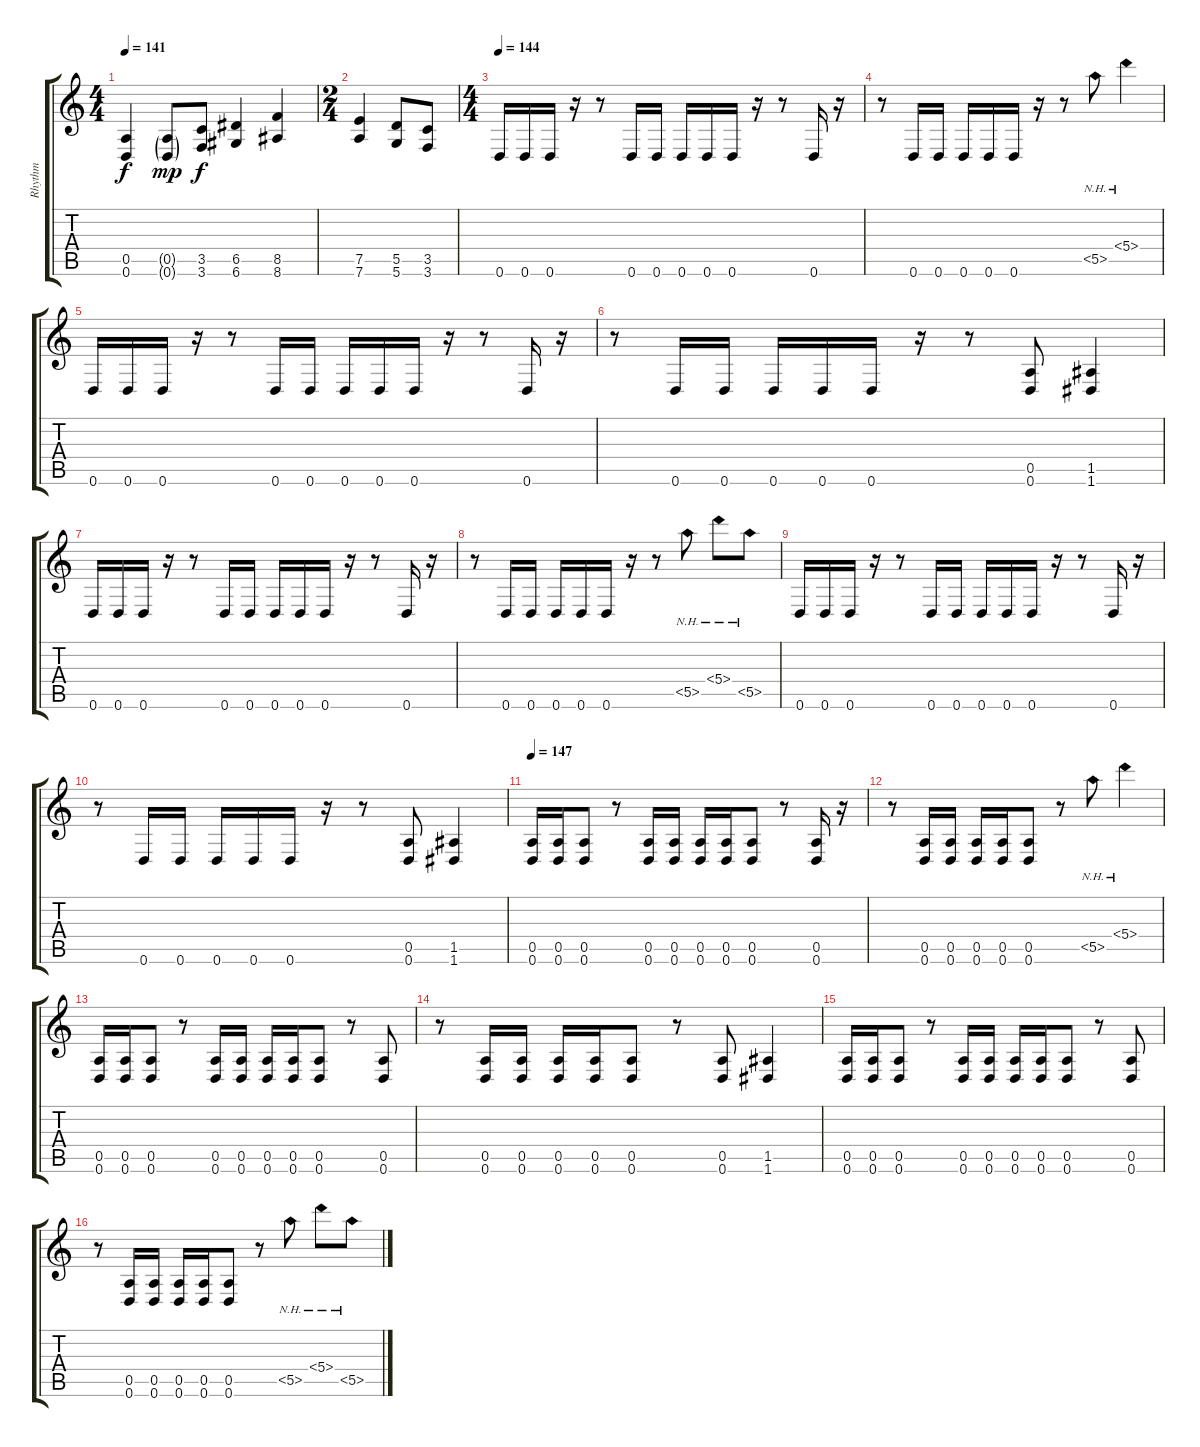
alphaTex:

\track ("Rhythm" "Rhythm") {instrument distortionguitar}
\staff {score tabs}
\tuning (E4 B3 G3 D3 A2 D2) {hide}
\ts (4 4)
\tempo 141
\clef g2
\ks c
(0.5 0.6).4{dy f instrument distortionguitar} (0.5{g} 0.6{g}).8{dy mp} (3.5 3.6).8{dy f} (6.5 6.6).4 (8.5 8.6).4 |
\ts (2 4)
(7.5 7.6).4 (5.5 5.6).8 (3.5 3.6).8 |
\ts (4 4)
\tempo 144
0.6.16 0.6.16 0.6.16 r.16 r.8 0.6.16 0.6.16 0.6.16 0.6.16 0.6.16 r.16 r.8 0.6.16 r.16 |
r.8 0.6.16 0.6.16 0.6.16 0.6.16 0.6.16 r.16 r.8 5.5{nh}.8 5.4{nh}.4 |
0.6.16 0.6.16 0.6.16 r.16 r.8 0.6.16 0.6.16 0.6.16 0.6.16 0.6.16 r.16 r.8 0.6.16 r.16 |
r.8 0.6.16 0.6.16 0.6.16 0.6.16 0.6.16 r.16 r.8 (0.5 0.6).8 (1.5 1.6).4 |
0.6.16 0.6.16 0.6.16 r.16 r.8 0.6.16 0.6.16 0.6.16 0.6.16 0.6.16 r.16 r.8 0.6.16 r.16 |
r.8 0.6.16 0.6.16 0.6.16 0.6.16 0.6.16 r.16 r.8 5.5{nh}.8 5.4{nh}.8 5.5{nh}.8 |
0.6.16 0.6.16 0.6.16 r.16 r.8 0.6.16 0.6.16 0.6.16 0.6.16 0.6.16 r.16 r.8 0.6.16 r.16 |
r.8 0.6.16 0.6.16 0.6.16 0.6.16 0.6.16 r.16 r.8 (0.5 0.6).8 (1.5 1.6).4 |
\tempo 147
(0.5 0.6).16 (0.5 0.6).16 (0.5 0.6).8 r.8 (0.5 0.6).16 (0.5 0.6).16 (0.5 0.6).16 (0.5 0.6).16 (0.5 0.6).8 r.8 (0.5 0.6).16 r.16 |
r.8 (0.5 0.6).16 (0.5 0.6).16 (0.5 0.6).16 (0.5 0.6).16 (0.5 0.6).8 r.8 5.5{nh}.8 5.4{nh}.4 |
(0.5 0.6).16 (0.5 0.6).16 (0.5 0.6).8 r.8 (0.5 0.6).16 (0.5 0.6).16 (0.5 0.6).16 (0.5 0.6).16 (0.5 0.6).8 r.8 (0.5 0.6).8 |
r.8 (0.5 0.6).16 (0.5 0.6).16 (0.5 0.6).16 (0.5 0.6).16 (0.5 0.6).8 r.8 (0.5 0.6).8 (1.5 1.6).4 |
(0.5 0.6).16 (0.5 0.6).16 (0.5 0.6).8 r.8 (0.5 0.6).16 (0.5 0.6).16 (0.5 0.6).16 (0.5 0.6).16 (0.5 0.6).8 r.8 (0.5 0.6).8 |
r.8 (0.5 0.6).16 (0.5 0.6).16 (0.5 0.6).16 (0.5 0.6).16 (0.5 0.6).8 r.8 5.5{nh}.8 5.4{nh}.8 5.5{nh}.8
